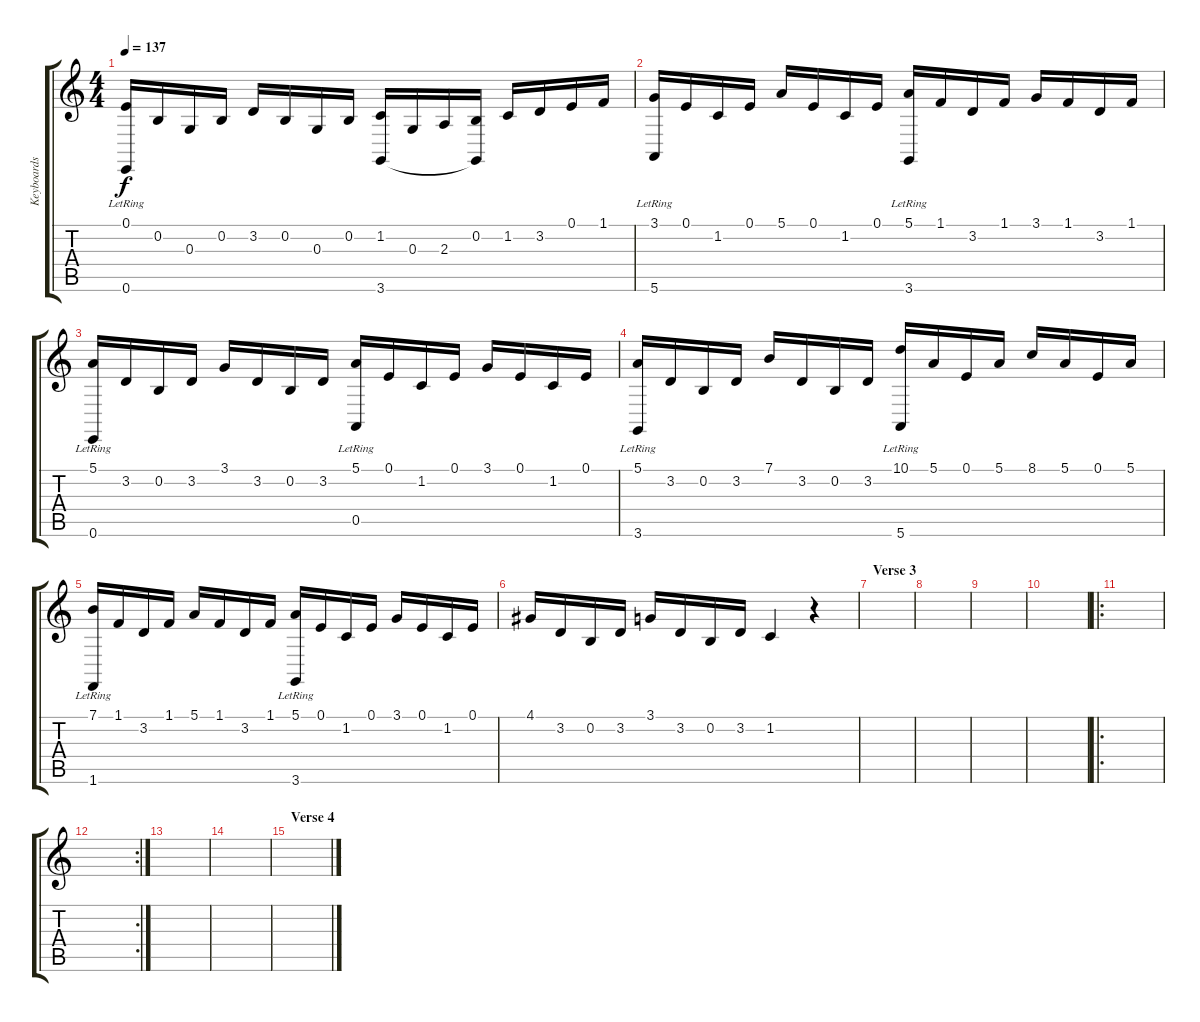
\track ("Keyboards 2" "Keyboards ") {instrument harpsichord}
\staff {score tabs}
\tuning (E4 B3 G3 D3 A2 E2) {hide}
\ts (4 4)
\tempo 137
\clef g2
\ks c
(0.1 0.6{lr}).16{dy f} 0.2.16 0.3.16 0.2.16 3.2.16 0.2.16 0.3.16 0.2.16 (1.2 3.6).16 0.3.16 2.3.16 (0.2 3.6{t}).16 1.2.16 3.2.16 0.1.16 1.1.16 |
(3.1 5.6{lr}).16 0.1.16 1.2.16 0.1.16 5.1.16 0.1.16 1.2.16 0.1.16 (5.1 3.6{lr}).16 1.1.16 3.2.16 1.1.16 3.1.16 1.1.16 3.2.16 1.1.16 |
(5.1 0.6{lr}).16 3.2.16 0.2.16 3.2.16 3.1.16 3.2.16 0.2.16 3.2.16 (5.1 0.5{lr}).16 0.1.16 1.2.16 0.1.16 3.1.16 0.1.16 1.2.16 0.1.16 |
(5.1 3.6{lr}).16 3.2.16 0.2.16 3.2.16 7.1.16 3.2.16 0.2.16 3.2.16 (10.1 5.6{lr}).16 5.1.16 0.1.16 5.1.16 8.1.16 5.1.16 0.1.16 5.1.16 |
(7.1 1.6{lr}).16 1.1.16 3.2.16 1.1.16 5.1.16 1.1.16 3.2.16 1.1.16 (5.1 3.6{lr}).16 0.1.16 1.2.16 0.1.16 3.1.16 0.1.16 1.2.16 0.1.16 |
4.1.16 3.2.16 0.2.16 3.2.16 3.1.16 3.2.16 0.2.16 3.2.16 1.2.4 r.4 |
\section ("" "Verse 3")
|
|
|
|
\ro
|
\rc 2
|
|
|
\section ("" "Verse 4")
